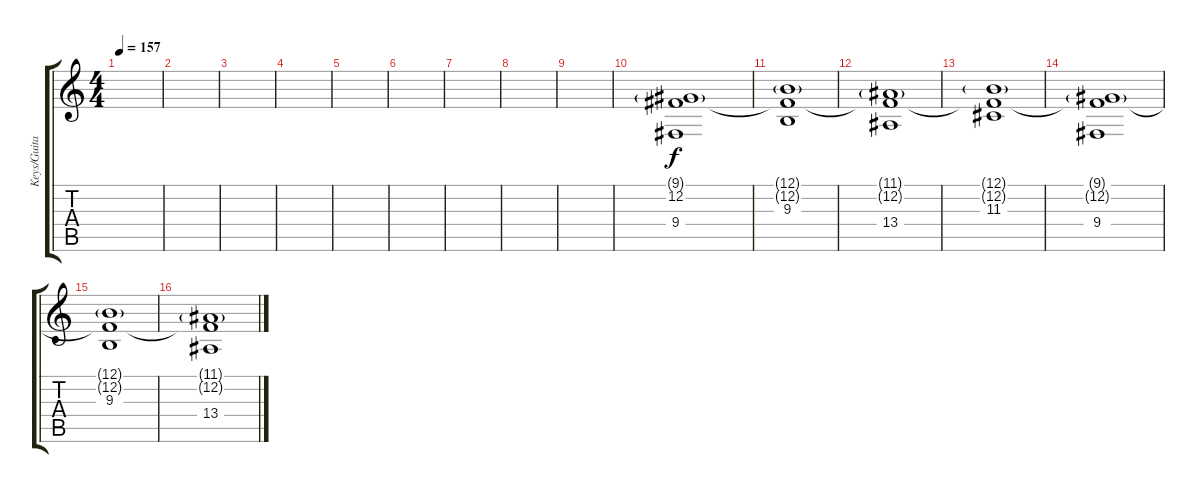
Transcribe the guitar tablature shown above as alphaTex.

\track ("Keys/Guitar" "Keys/Guita") {instrument choiraahs}
\staff {score tabs}
\tuning (B3 Gb3 D3 A2 E2 B1) {hide}
\ts (4 4)
\tempo 157
\clef g2
\ks c
|
|
|
|
|
|
|
|
|
(9.1{g} 12.2 9.4).1 |
(12.1{g} 12.2{t} 9.3).1 |
(11.1{g} 12.2{t} 13.4).1 |
(12.1{g} 12.2{t} 11.3).1 |
(9.1{g} 12.2{t} 9.4).1 |
(12.1{g} 12.2{t} 9.3).1 |
(11.1{g} 12.2{t} 13.4).1
